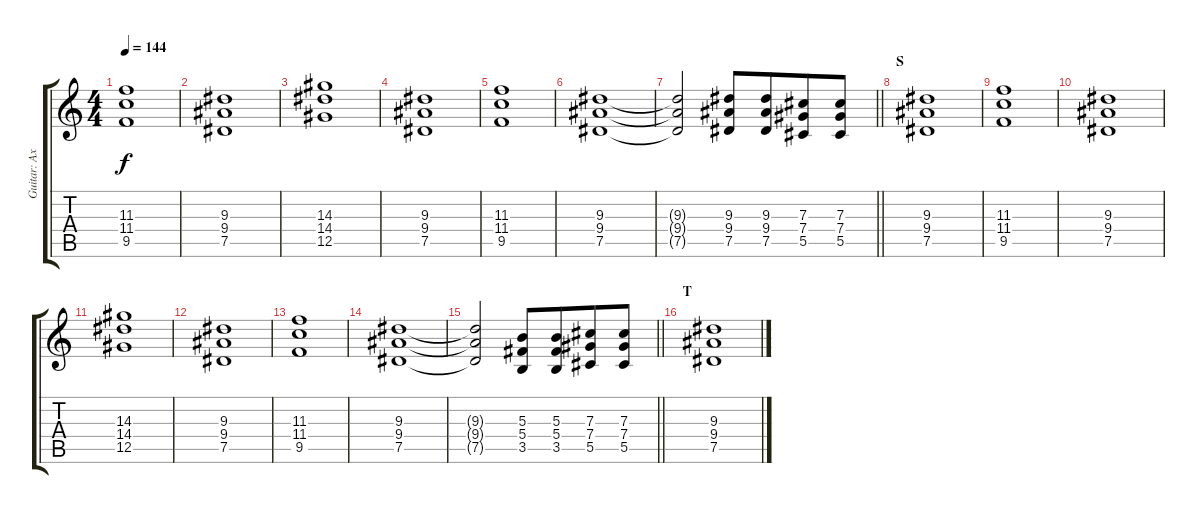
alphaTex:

\track ("Guitar: Axel" "Guitar: Ax") {instrument electricguitarjazz}
\staff {score tabs}
\tuning (Eb4 Bb3 Gb3 Db3 Ab2 Eb2) {hide}
\ts (4 4)
\tempo 144
\clef g2
\ks c
(11.3 11.4 9.5).1{dy f} |
(9.3 9.4 7.5).1 |
(14.3 14.4 12.5).1 |
(9.3 9.4 7.5).1 |
(11.3 11.4 9.5).1 |
(9.3 9.4 7.5).1 |
\barLineRight lightlight
(9.3{t} 9.4{t} 7.5{t}).2 (9.3 9.4 7.5).8 (9.3 9.4 7.5).8{beam merge} (7.3 7.4 5.5).8 (7.3 7.4 5.5).8 |
\section ("" "S")
(9.3 9.4 7.5).1 |
(11.3 11.4 9.5).1 |
(9.3 9.4 7.5).1 |
(14.3 14.4 12.5).1 |
(9.3 9.4 7.5).1 |
(11.3 11.4 9.5).1 |
(9.3 9.4 7.5).1 |
\barLineRight lightlight
(9.3{t} 9.4{t} 7.5{t}).2 (5.3 5.4 3.5).8 (5.3 5.4 3.5).8{beam merge} (7.3 7.4 5.5).8 (7.3 7.4 5.5).8 |
\section ("" "T")
(9.3 9.4 7.5).1
